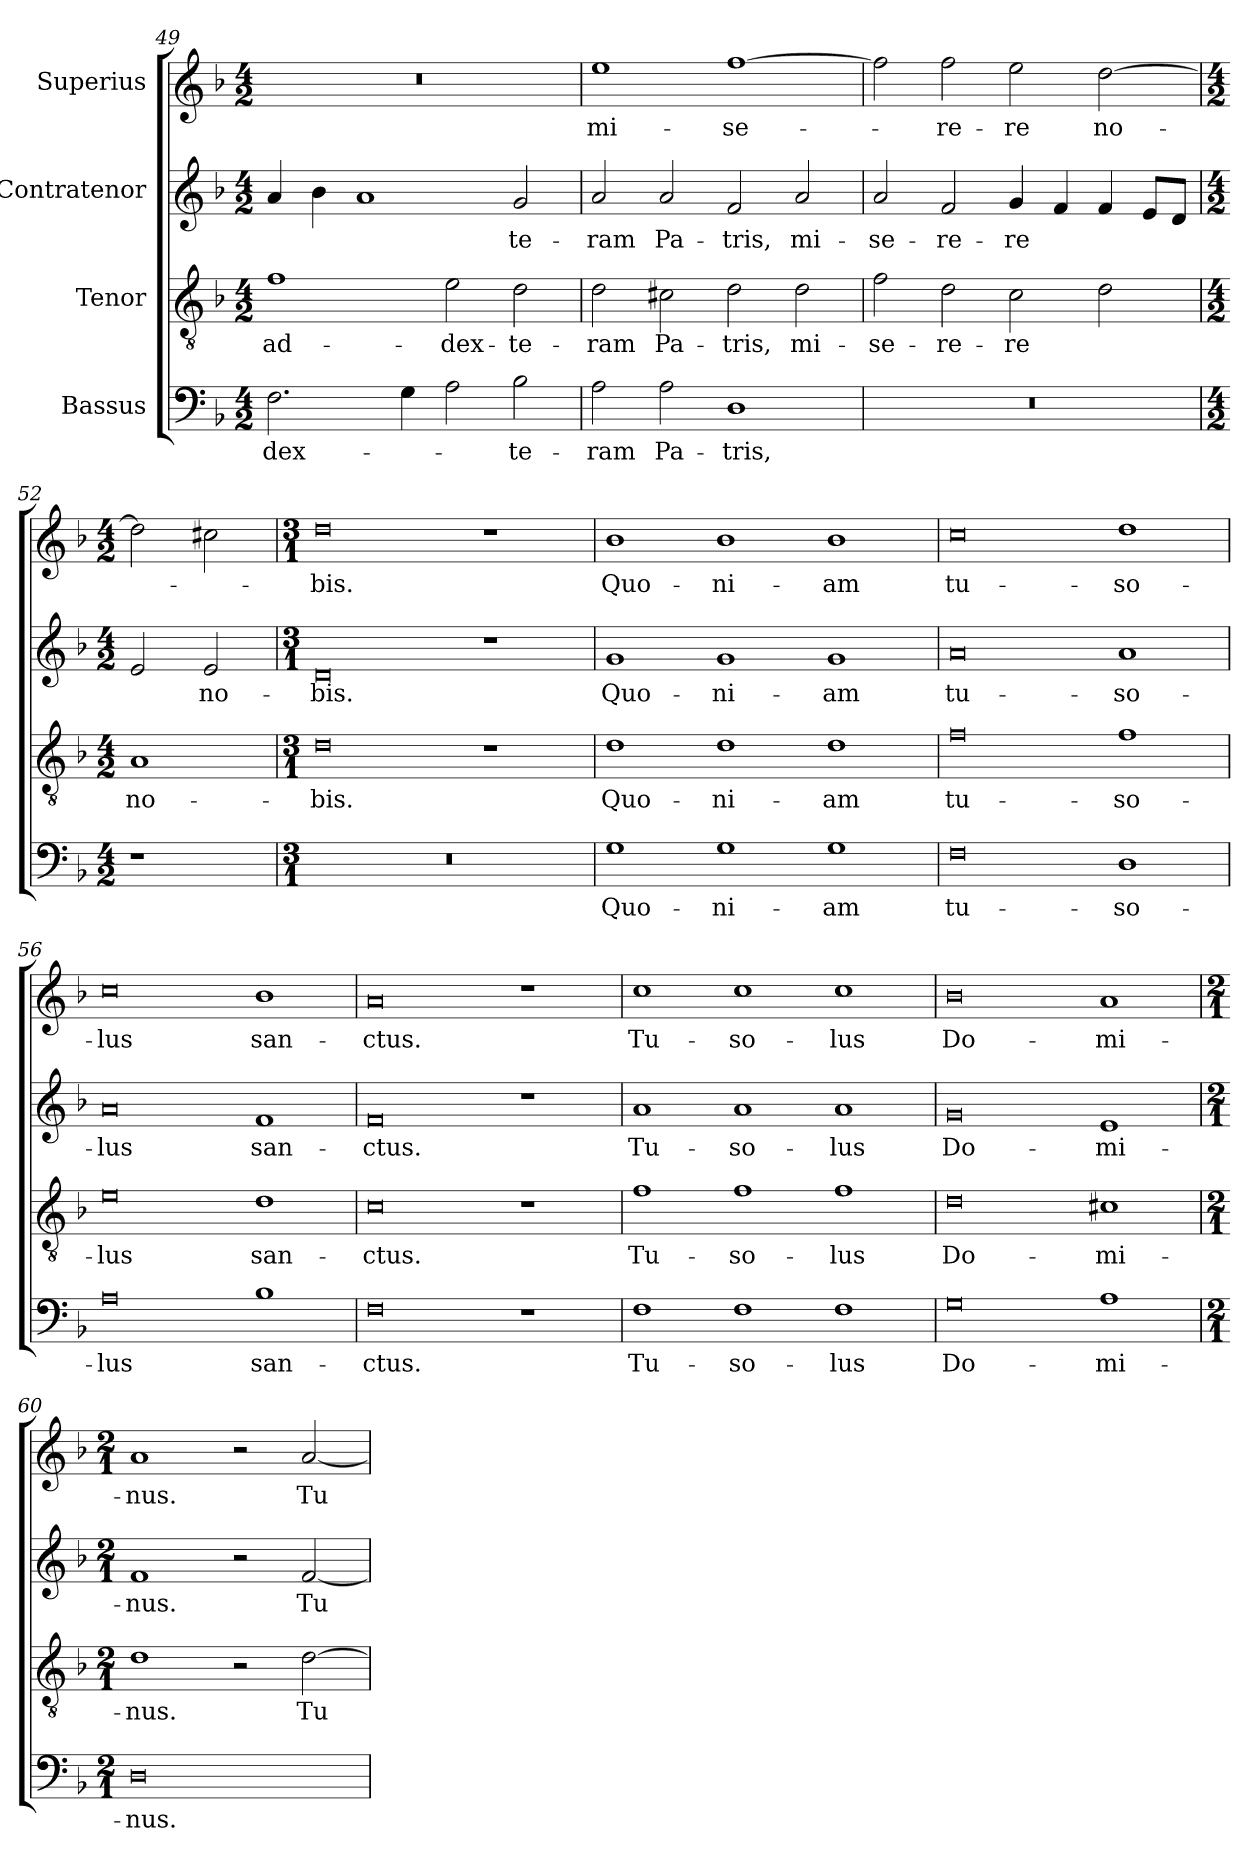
**kern	**text	**kern	**text	**kern	**text	**kern	**text
*part4	*part4	*part3	*part3	*part2	*part2	*part1	*part1
*staff4	*staff4	*staff3	*staff3	*staff2	*staff2	*staff1	*staff1
*I"Bassus	*	*I"Tenor	*	*I"Contratenor	*	*I"Superius	*
*clefF4	*	*clefGv2	*	*clefG2	*	*clefG2	*
*k[b-]	*	*k[b-]	*	*k[b-]	*	*k[b-]	*
*M4/2	*	*M4/2	*	*M4/2	*	*M4/2	*
=49	=49	=49	=49	=49	=49	=49	=49
2.F\	dex-	1f\	ad-	4a/	.	0r	.
.	.	.	.	4b-\	.	.	.
.	.	.	.	1a/	.	.	.
4G\	.	.	.	.	.	.	.
2A\	.	2e\	dex-	.	.	.	.
2B-\	-te-	2d\	-te-	2g/	-te-	.	.
=50	=50	=50	=50	=50	=50	=50	=50
2A\	-ram	2d\	-ram	2a/	-ram	1ee\	mi-
2A\	Pa-	2c#X\	Pa-	2a/	Pa-	.	.
1D\	-tris,	2d\	-tris,	2f/	-tris,	[1ff\	-se-
.	.	2d\	mi-	2a/	mi-	.	.
=51	=51	=51	=51	=51	=51	=51	=51
0r	.	2f\	-se-	2a/	-se-	2ff\]	.
.	.	2d\	-re-	2f/	-re-	2ff\	-re-
.	.	2c\	-re	4g/	-re	2ee\	-re
.	.	.	.	4f/	.	.	.
.	.	2d\	.	4f/	.	[2dd\	no-
.	.	.	.	8e/L	.	.	.
.	.	.	.	8d/J	.	.	.
=52	=52	=52	=52	=52	=52	=52	=52
*M4/2	*	*M4/2	*	*M4/2	*	*M4/2	*
1r	.	1A/	no-	2e/	.	2dd\]	.
.	.	.	.	2e/	no-	2cc#X\	.
=53	=53	=53	=53	=53	=53	=53	=53
*M3/1	*	*M3/1	*	*M3/1	*	*M3/1	*
!LO:N:vis=0	!	!	!	!	!	!	!
0.r	.	0d\	-bis.	0d/	-bis.	0dd\	-bis.
.	.	1r	.	1r	.	1r	.
=54	=54	=54	=54	=54	=54	=54	=54
1G\	Quo-	1d\	Quo-	1g/	Quo-	1b-\	Quo-
1G\	-ni-	1d\	-ni-	1g/	-ni-	1b-\	-ni-
1G\	-am	1d\	-am	1g/	-am	1b-\	-am
=55	=55	=55	=55	=55	=55	=55	=55
0F\	tu-	0f\	tu-	0a/	tu-	0cc\	tu-
1D\	-so-	1f\	so-	1a/	so-	1dd\	so-
=56	=56	=56	=56	=56	=56	=56	=56
0A\	-lus	0e\	-lus	0a/	-lus	0cc\	-lus
1B-\	san-	1d\	san-	1f/	san-	1b-\	san-
=57	=57	=57	=57	=57	=57	=57	=57
0F\	-ctus.	0c\	-ctus.	0f/	-ctus.	0a/	-ctus.
1r	.	1r	.	1r	.	1r	.
=58	=58	=58	=58	=58	=58	=58	=58
1F\	Tu-	1f\	Tu-	1a/	Tu-	1cc\	Tu-
1F\	so-	1f\	so-	1a/	so-	1cc\	so-
1F\	-lus	1f\	-lus	1a/	-lus	1cc\	-lus
=59	=59	=59	=59	=59	=59	=59	=59
0G\	Do-	0d\	Do-	0g/	Do-	0b-\	Do-
1A\	-mi-	1c#X\	-mi-	1e/	-mi-	1a/	-mi-
=60	=60	=60	=60	=60	=60	=60	=60
*M2/1	*	*M2/1	*	*M2/1	*	*M2/1	*
0D\	-nus.	1d\	-nus.	1f/	-nus.	1a/	-nus.
.	.	2r	.	2r	.	2r	.
.	.	[2d\	Tu-	[2f/	Tu-	[2a/	Tu-
=	=	=	=	=	=	=	=
*-	*-	*-	*-	*-	*-	*-	*-
